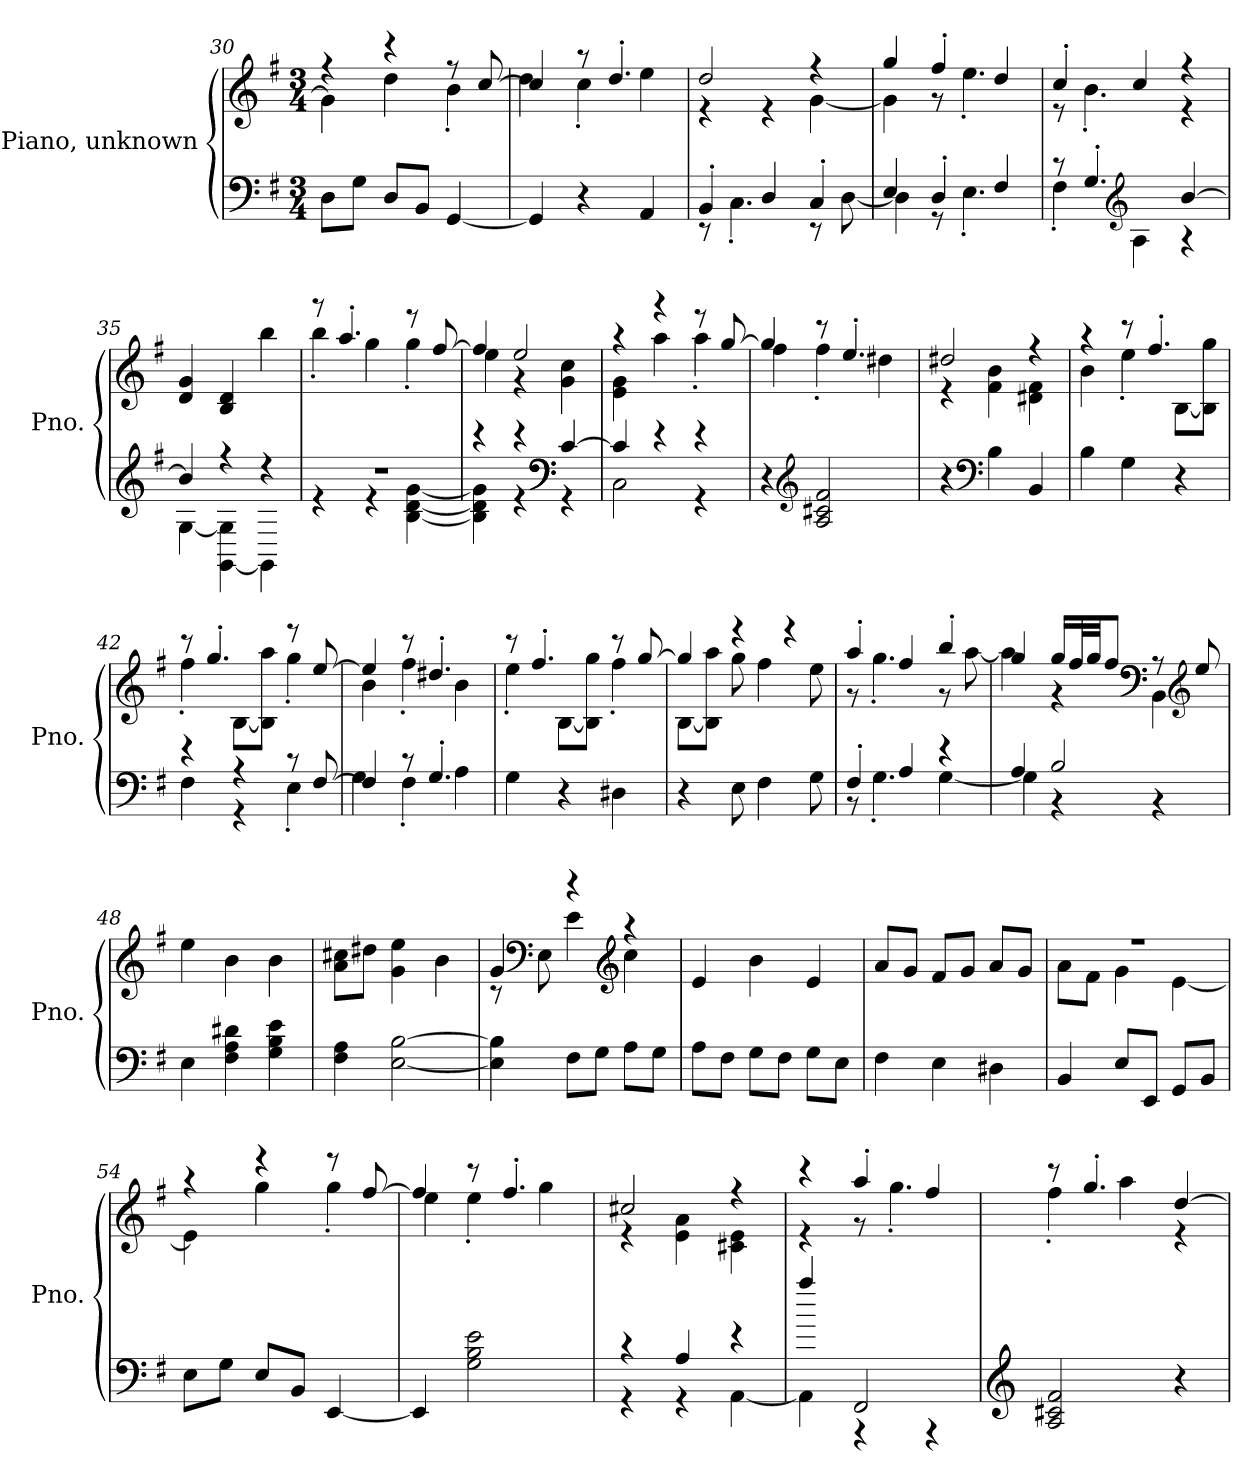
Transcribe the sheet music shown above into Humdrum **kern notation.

**kern	**kern
*part1	*part1
*staff2	*staff1
*I"Piano, unknown	*
*I'Pno.	*
!!LO:LB:g=z
*clefF4	*clefG2
*k[f#]	*k[f#]
*M3/4	*M3/4
=30	=30
*	*^
8D\L	4r	4g\]
8G\J	.	.
8D/L	4r	4dd\
8BB/J	.	.
[4GG/	8r	4b'\
.	[8cc/	.
=31	=31	=31
4GG/]	4cc/]	4dd\
4r	8r	4cc'\
.	4.dd'/	.
4AA/	.	4ee\
=32	=32	=32
*^	*	*
4BB'/	8r	2dd/	4r
.	4.C'\	.	.
4D/	.	.	4r
4C'/	8r	4r	[4g\
.	[8D\	.	.
=33	=33	=33	=33
4E/	4D\]	4gg/	4g\]
4D'/	8r	4ff#'/	8r
.	4.E'\	.	4.ee'\
4F#/	.	4dd/	.
=34	=34	=34	=34
8r	4F#'\	4cc'/	8r
4.G'/	.	.	4.b'\
*clefG2	*	*	*
.	4A\	4cc/	.
[4b/	4r	4r	4r
*	*	*v	*v
=35	=35	=35
4b/]	[4G\	4d/ 4g/
4r	[4GG\ 4G\]	4B/ 4d/
4r	4GG\]	4bb\
!!LO:PB:g=z
=36	=36	=36
*	*	*^
2.r	4r	8r	4bb'\
.	.	4.aa'/	.
.	4r	.	4gg\
.	[4B\ [4d\ [4g\	8r	4gg'\
.	.	[8ff#/	.
=37	=37	=37	=37
4r	4B\] 4d\] 4g\]	4ff#/]	4ee\
4r	4r	2ee/	4r
*clefF4	*	*	*
[4c/	4r	.	4g\ 4cc\
=38	=38	=38	=38
4c/]	2C\	4r	4e\ 4g\
4r	.	4r	4aa\
4r	4r	8r	4aa'\
.	.	[8gg/	.
*v	*v	*	*
=39	=39	=39
4r	4gg/]	4ff#\
*clefG2	*	*
2A/ 2c#X/ 2f#/	8r	4ff#'\
.	4.ee'/	.
.	.	4dd#X\
=40	=40	=40
4r	2dd#X/	4r
*clefF4	*	*
4B\	.	4f#\ 4b\
4BB/	4r	4d#X\ 4f#\
=41	=41	=41
4B\	4r	4b\
4G\	8r	4ee'\
.	4.ff#'/	.
4r	.	[8B\L
.	.	8B\] 8gg\J
!!LO:LB:g=z	!!
=42	=42	=42
*^	*	*
4r	4F#\	8r	4ff#'\
.	.	4.gg'/	.
4r	4r	.	[8B\L
.	.	.	8B\] 8aa\J
8r	4E'\	8r	4gg'\
[8F#/	.	[8ee/	.
=43	=43	=43	=43
4F#/]	4G\	4ee/]	4b\
8r	4F#'\	8r	4ff#'\
4.G'/	.	4.dd#X'/	.
.	4A\	.	4b\
*v	*v	*	*
=44	=44	=44
4G\	8r	4ee'\
.	4.ff#'/	.
4r	.	[8B\L
.	.	8B\] 8gg\J
4D#X\	8r	4ff#'\
.	[8gg/	.
=45	=45	=45
4r	4gg/]	[8B\L
.	.	8B\] 8aa\J
8E\	4r	8gg\
4F#\	.	4ff#\
.	4r	.
8G\	.	8ee\
=46	=46	=46
*^	*	*
4F#'/	8r	4aa'/	8r
.	4.G'\	.	4.gg'\
4A/	.	4ff#/	.
4r	[4G\	4bb'/	8r
.	.	.	[8aa\
!!LO:LB:g=z	!!
=47	=47	=47	=47
4A/	4G\]	4gg/	4aa\]
2B/	4r	16gg/LL	4r
.	.	32ff#/L	.
.	.	32gg/JJ	.
.	.	8ff#/J	.
*	*	*clefF4	*
.	4r	8r	4BB\
*	*	*clefG2	*
.	.	8ee/	.
*v	*v	*	*
*	*v	*v
=48	=48
4E\	4ee\
4F#\ 4A\ 4d#X\	4b\
4G\ 4B\ 4e\	4b\
=49	=49
4F#\ 4A\	8a\ 8cc#X\L
.	8dd#X\J
[2E\ [2B\	4g\ 4ee\
.	4b\
=50	=50
*	*^
4E\] 4B\]	4g/	8r
*	*clefF4	*
.	.	8E\
8F#\L	4r	4e\
8G\J	.	.
*	*clefG2	*
8A\L	4r	4cc\
8G\J	.	.
*	*v	*v
=51	=51
8A\L	4e/
8F#\J	.
8G\L	4b\
8F#\J	.
8G\L	4e/
8E\J	.
!!LO:LB:g=z
=52	=52
4F#\	8a/L
.	8g/J
4E\	8f#/L
.	8g/J
4D#X\	8a/L
.	8g/J
=53	=53
*	*^
4BB/	2.r	8a\L
.	.	8f#\J
8E/L	.	4g\
8EE/J	.	.
8GG/L	.	[4e\
8BB/J	.	.
=54	=54	=54
8E\L	4r	4e\]
8G\J	.	.
8E/L	4r	4gg\
8BB/J	.	.
[4EE/	8r	4gg'\
.	[8ff#/	.
=55	=55	=55
4EE/]	4ff#/]	4ee\
2G\ 2B\ 2e\	8r	4ee'\
.	4.ff#'/	.
.	.	4gg\
=56	=56	=56
*^	*	*
4r	4r	2cc#X/	4r
4A/	4r	.	4e\ 4a\
4r	[4AA\	4r	4c#X\ 4e\
=57	=57	=57	=57
4aa/	4AA\]	4r	4r
2FF#/	4r	4aa'/	8r
.	.	.	4.gg'\
.	4r	4ff#/	.
*v	*v	*	*
!!LO:LB:g=z	!!
=58	=58	=58
*clefG2	*	*
2A/ 2c#X/ 2f#/	8r	4ff#'\
.	4.gg'/	.
.	.	4aa\
4r	[4dd/	4r
*	*v	*v
=	=
*-	*-
